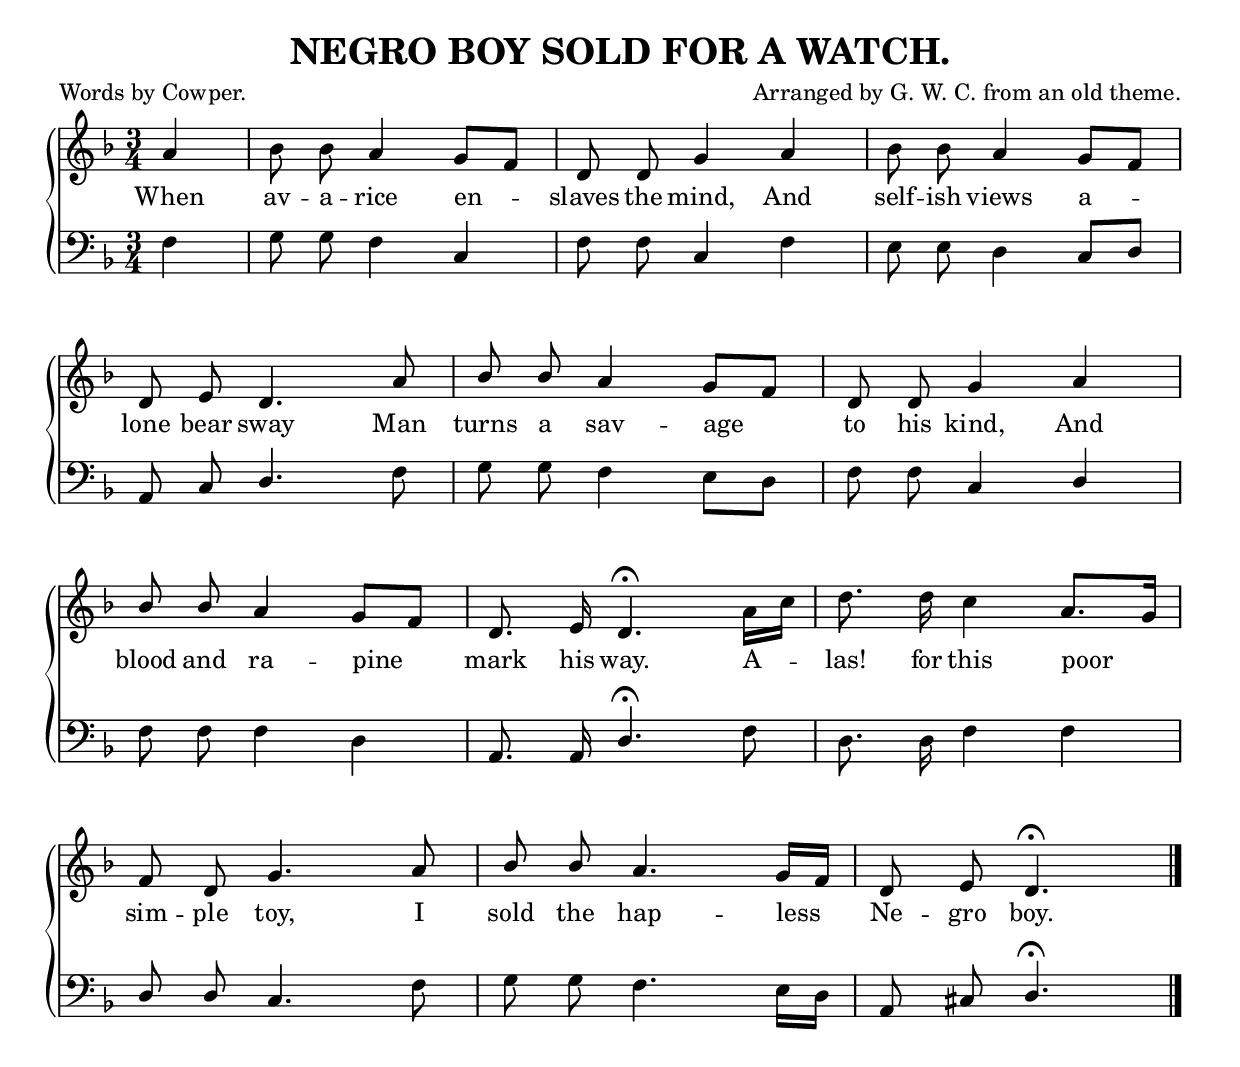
\version "2.10"

\header {
  title = "NEGRO BOY SOLD FOR A WATCH."
  poet = "Words by Cowper."
  composer = "Arranged by G. W. C. from an old theme."
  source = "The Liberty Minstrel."
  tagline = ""
}

words = \lyricmode {
  When av -- a -- rice en -- slaves the mind, And self -- ish views a --
  lone bear sway Man turns a sav -- age to his kind, And
  blood and ra -- pine  mark his way. A  -- las! for this poor 
  sim -- ple toy, I sold the hap -- less Ne -- gro boy.
}

treble =  \relative c' {
  \clef treble
  \key f \major
  \time 3/4
  \autoBeamOff

  \partial 4  a'4 | bes8 bes a4 g8[ f] | 
    d8 d g4 a |
    bes8 bes a4 g8[ f] |

  \break    
  d8 e8 d4. a'8 |
    \stemUp bes bes a4 g8[ f] |
    d8 d g4 a |
  
  \break bes8 bes a4 g8[ f] |
    d8. e16 d4.\fermata \stemDown a'16[ c] |
    d8. d16 c4 \stemUp a8.[ g16] |

  \break f8 d g4. a8 |
    bes bes a4. g16[ f] |
    d8 e d4.\fermata \bar "|."
}

bass =  \relative c {
  \clef bass
  \key f \major
  \time 3/4
  \autoBeamOff

  \partial 4 f4 |
  g8 g f4 c |
    f8 f c4 f |
    e8 e d4 c8[ d] |

  \break  
  a8 c \stemUp d4. \stemDown f8 |
    g g f4 e8[ d] |
    f f \stemUp c4 d |

  \break  
  \stemNeutral f8 f f4 d |
    a8. a16 \stemUp d4.\fermata \stemDown f8 |
    d8. d16 f4 f |

  \break  
  \stemUp d8 d c4. \stemDown f8 |
    g8 g f4. e16[ d] |
    \stemUp a8 cis d4.\fermata \bar "|."
}

\score { 
  \new ChoirStaff \with{systemStartDelimiter = #'SystemStartBrace }	
   <<
     \new Staff = "upper"  \new Voice = "treble" { \treble }
     \new Lyrics \lyricsto "treble" { \words }
     \new Staff = "lower"  \new Voice = "bass" { \bass }
   >>
   

\layout {
	indent=0
	\context { \Staff \override Rest #'style = #'classical }
	\context { \Score \remove "Bar_number_engraver" }
	  }
	  
\midi { \context { \Score tempoWholesPerMinute = #(ly:make-moment 100 4 ) }}    
   }
   
